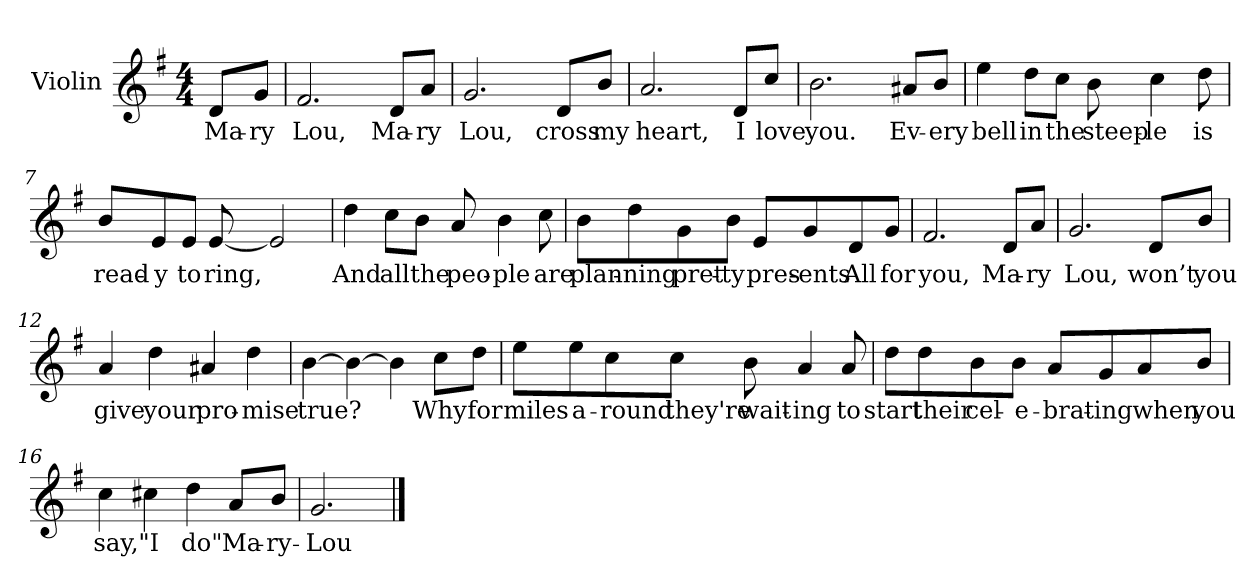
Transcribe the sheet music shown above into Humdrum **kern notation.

**kern	**text
*part1	*part1
*staff1	*staff1
*I"Violin	*
*I'Vln	*
*clefG2	*
*k[f#]	*
*G:	*
*M4/4	*
=1	=1
8d/L	Ma-
8g/J	-ry
=2	=2
2.f#/	Lou,
8d/L	Ma-
8a/J	-ry
=3	=3
2.g/	Lou,
8d/L	cross
8b/J	my
=4	=4
2.a/	heart,
8d/L	I
8cc/J	love
!!LO:LB:g=z
=5	=5
2.b\	you.
8a#X/L	Ev-
8b/J	-ery
=6	=6
4ee\	bell
8dd\L	in
8cc\J	the
8b\	steep-
4cc\	-le
8dd\	is
=7	=7
8b/L	read-
8e/	-y
8e/J	to
[8e/	ring,
2e/]	.
!!LO:LB:g=z
=8	=8
4dd\	And
8cc\L	all
8b\J	the
8a/	peo-
4b\	-ple
8cc\	are
=9	=9
8b\L	plan-
8dd\	-ning
8g\	pret-
8b\J	-ty
8e/L	pres-
8g/	ents
8d/	All
8g/J	for
=10	=10
2.f#/	you,
8d/L	Ma-
8a/J	-ry
!!LO:LB:g=z
=11	=11
2.g/	Lou,
8d/L	won’t
8b/J	you
=12	=12
4a/	give
4dd\	your
4a#X/	pro-
4dd\	-mise
=13	=13
[4b\	true?
4b\_	.
4b\]	.
8cc\L	Why
8dd\J	for
=14	=14
8ee\L	miles
8ee\	a-
8cc\	-round
8cc\J	they're
8b\	wait-
4a/	-ing
8a/	to
!!LO:LB:g=z
=15	=15
8dd\L	start
8dd\	their
8b\	cel-
8b\J	-e-
8a/L	-brat-
8g/	-ing
8a/	when
8b/J	you
=16	=16
4cc\	say,
4cc#X\	"I
4dd\	do"
8a/L	Ma-
8b/J	-ry-
=17	=17
2.g/	Lou
==	==
*-	*-
